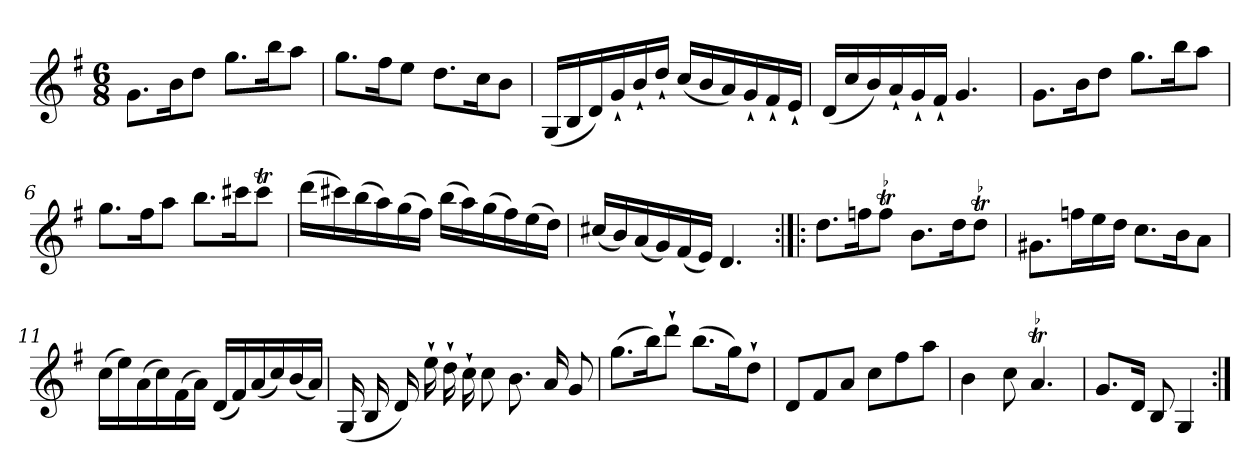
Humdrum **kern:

**kern
*part1
*staff1
*clefG2
*k[f#]
*G:
*M6/8
*MM120
=1
8.g\L
16b\K
8dd\J
8.gg\L
16bb\K
8aa\J
=2
8.gg\L
16ff#\K
8ee\J
8.dd\L
16cc\K
8b\J
=3
(16G/LL
16B/
16d/)
16g`/
16b`/
16dd`/JJ
(16cc/LL
16b/
16a/)
16g`/
16f#`/
16e`/JJ
=4
(16d/LL
16cc/
16b/)
16a`/
16g`/
16f#`/JJ
4.g
=5
8.g\L
16b\K
8dd\J
8.gg\L
16bb\K
8aa\J
=6
8.gg\L
16ff#\K
8aa\J
8.bb\L
16ccc#X\K
8ccc#t\J
=7
(16ddd\LL
16ccc#X\)
(16bb\
16aa\)
(16gg\
16ff#\JJ)
(16bb\LL
16aa\)
(16gg\
16ff#\)
(16ee\
16dd\JJ)
=8
(16cc#X/LL
16b/)
(16a/
16g/)
(16f#/
16e/JJ)
4.d
=9:|!|:
8.dd\L
16ffn\K
!LO:TR:acc=-
8fft\J
8.b\L
16dd\K
!LO:TR:acc=-
8ddt\J
=10
8.g#X\L
16ffn\L
16ee\
16dd\JJ
8.cc\L
16b\K
8a\J
=11
(16cc\LL
16ee\)
(16a\
16cc\)
(16f#\
16a\JJ)
(16d/LL
16f#/)
(16a/
16cc/)
(16b/
16a/JJ)
=12
(16G
16B
16d)
16ee`
16dd`
16cc`
8cc
8.b
16a
8g
=13
(8.gg\L
16bb\K)
8ddd`\J
(8.bb\L
16gg\K)
8dd`\J
=14
8d/L
8f#/
8a/J
8cc\L
8ff#\
8aa\J
=15
4b
8cc
!LO:TR:acc=-
4.at
=16
8.g/L
16d/Jk
8B
4G
=:|!
*-
